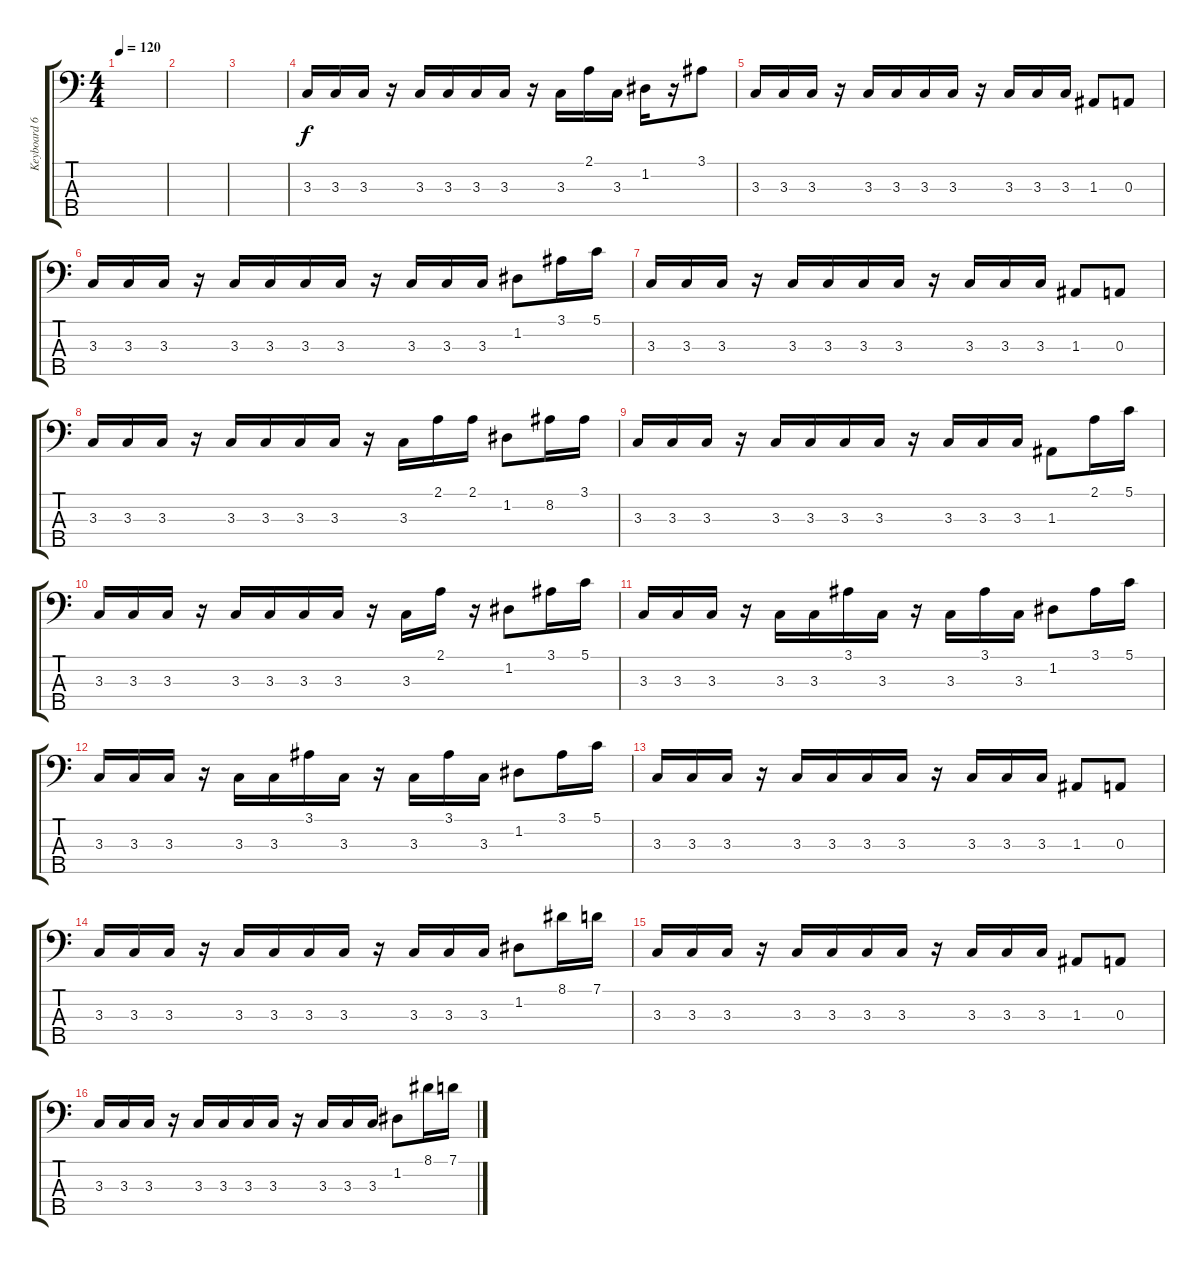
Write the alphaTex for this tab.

\track ("Keyboard 6" "Keyboard 6") {instrument synthbass1}
\staff {score tabs}
\tuning (G2 D2 A1 E1 B0) {hide}
\ts (4 4)
\tempo 120
\clef f4
\ks c
|
|
|
3.3.16 3.3.16 3.3.16 r.16 3.3.16 3.3.16 3.3.16 3.3.16 r.16 3.3.16 2.1.16 3.3.16 1.2.16 r.16 3.1.8 |
3.3.16 3.3.16 3.3.16 r.16 3.3.16 3.3.16 3.3.16 3.3.16 r.16 3.3.16 3.3.16 3.3.16 1.3.8 0.3.8 |
3.3.16 3.3.16 3.3.16 r.16 3.3.16 3.3.16 3.3.16 3.3.16 r.16 3.3.16 3.3.16 3.3.16 1.2.8 3.1.16 5.1.16 |
3.3.16 3.3.16 3.3.16 r.16 3.3.16 3.3.16 3.3.16 3.3.16 r.16 3.3.16 3.3.16 3.3.16 1.3.8 0.3.8 |
3.3.16 3.3.16 3.3.16 r.16 3.3.16 3.3.16 3.3.16 3.3.16 r.16 3.3.16 2.1.16 2.1.16 1.2.8 8.2.16 3.1.16 |
3.3.16 3.3.16 3.3.16 r.16 3.3.16 3.3.16 3.3.16 3.3.16 r.16 3.3.16 3.3.16 3.3.16 1.3.8 2.1.16 5.1.16 |
3.3.16 3.3.16 3.3.16 r.16 3.3.16 3.3.16 3.3.16 3.3.16 r.16 3.3.16 2.1.16 r.16 1.2.8 3.1.16 5.1.16 |
3.3.16 3.3.16 3.3.16 r.16 3.3.16 3.3.16 3.1.16 3.3.16 r.16 3.3.16 3.1.16 3.3.16 1.2.8 3.1.16 5.1.16 |
3.3.16 3.3.16 3.3.16 r.16 3.3.16 3.3.16 3.1.16 3.3.16 r.16 3.3.16 3.1.16 3.3.16 1.2.8 3.1.16 5.1.16 |
3.3.16 3.3.16 3.3.16 r.16 3.3.16 3.3.16 3.3.16 3.3.16 r.16 3.3.16 3.3.16 3.3.16 1.3.8 0.3.8 |
3.3.16 3.3.16 3.3.16 r.16 3.3.16 3.3.16 3.3.16 3.3.16 r.16 3.3.16 3.3.16 3.3.16 1.2.8 8.1.16 7.1.16 |
3.3.16 3.3.16 3.3.16 r.16 3.3.16 3.3.16 3.3.16 3.3.16 r.16 3.3.16 3.3.16 3.3.16 1.3.8 0.3.8 |
3.3.16 3.3.16 3.3.16 r.16 3.3.16 3.3.16 3.3.16 3.3.16 r.16 3.3.16 3.3.16 3.3.16 1.2.8 8.1.16 7.1.16
